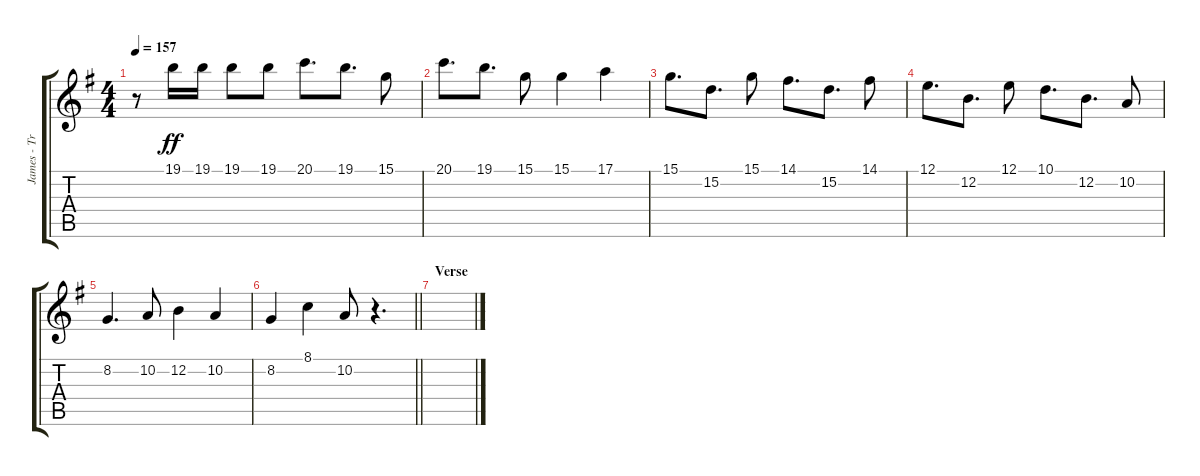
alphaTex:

\track ("James - Trumpet" "James - Tr") {instrument trumpet}
\staff {score tabs}
\tuning (E4 B3 G3 D3 A2 E2) {hide}
\ts (4 4)
\tempo 157
\clef g2
\ks g
r.8{dy ff} 19.1.16 19.1.16 19.1.8 19.1.8 20.1.8{d} 19.1.8{d} 15.1.8 |
20.1.8{d} 19.1.8{d} 15.1.8 15.1.4 17.1.4 |
15.1.8{d} 15.2.8{d} 15.1.8 14.1.8{d} 15.2.8{d} 14.1.8 |
12.1.8{d} 12.2.8{d} 12.1.8 10.1.8{d} 12.2.8{d} 10.2.8 |
8.2.4{d} 10.2.8 12.2.4 10.2.4 |
\barLineRight lightlight
8.2.4 8.1.4 10.2.8 r.4{d} |
\section ("" "Verse")
